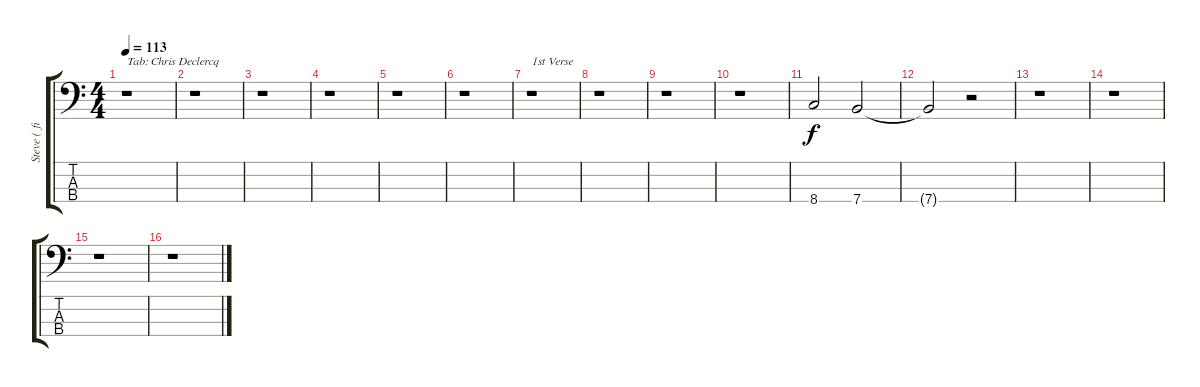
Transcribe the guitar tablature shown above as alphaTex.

\track ("Steve ( fills )" "Steve ( fi") {instrument electricbassfinger}
\staff {score tabs}
\tuning (G2 D2 A1 E1) {hide}
\ts (4 4)
\tempo 113
\clef f4
\ks c
r.1{txt "Tab: Chris Declercq" dy f instrument electricbassfinger} |
r.1 |
r.1 |
r.1 |
r.1 |
r.1 |
r.1{txt "1st Verse"} |
r.1 |
r.1 |
r.1 |
8.4.2 7.4.2 |
7.4{t}.2 r.2 |
r.1 |
r.1 |
r.1 |
r.1
